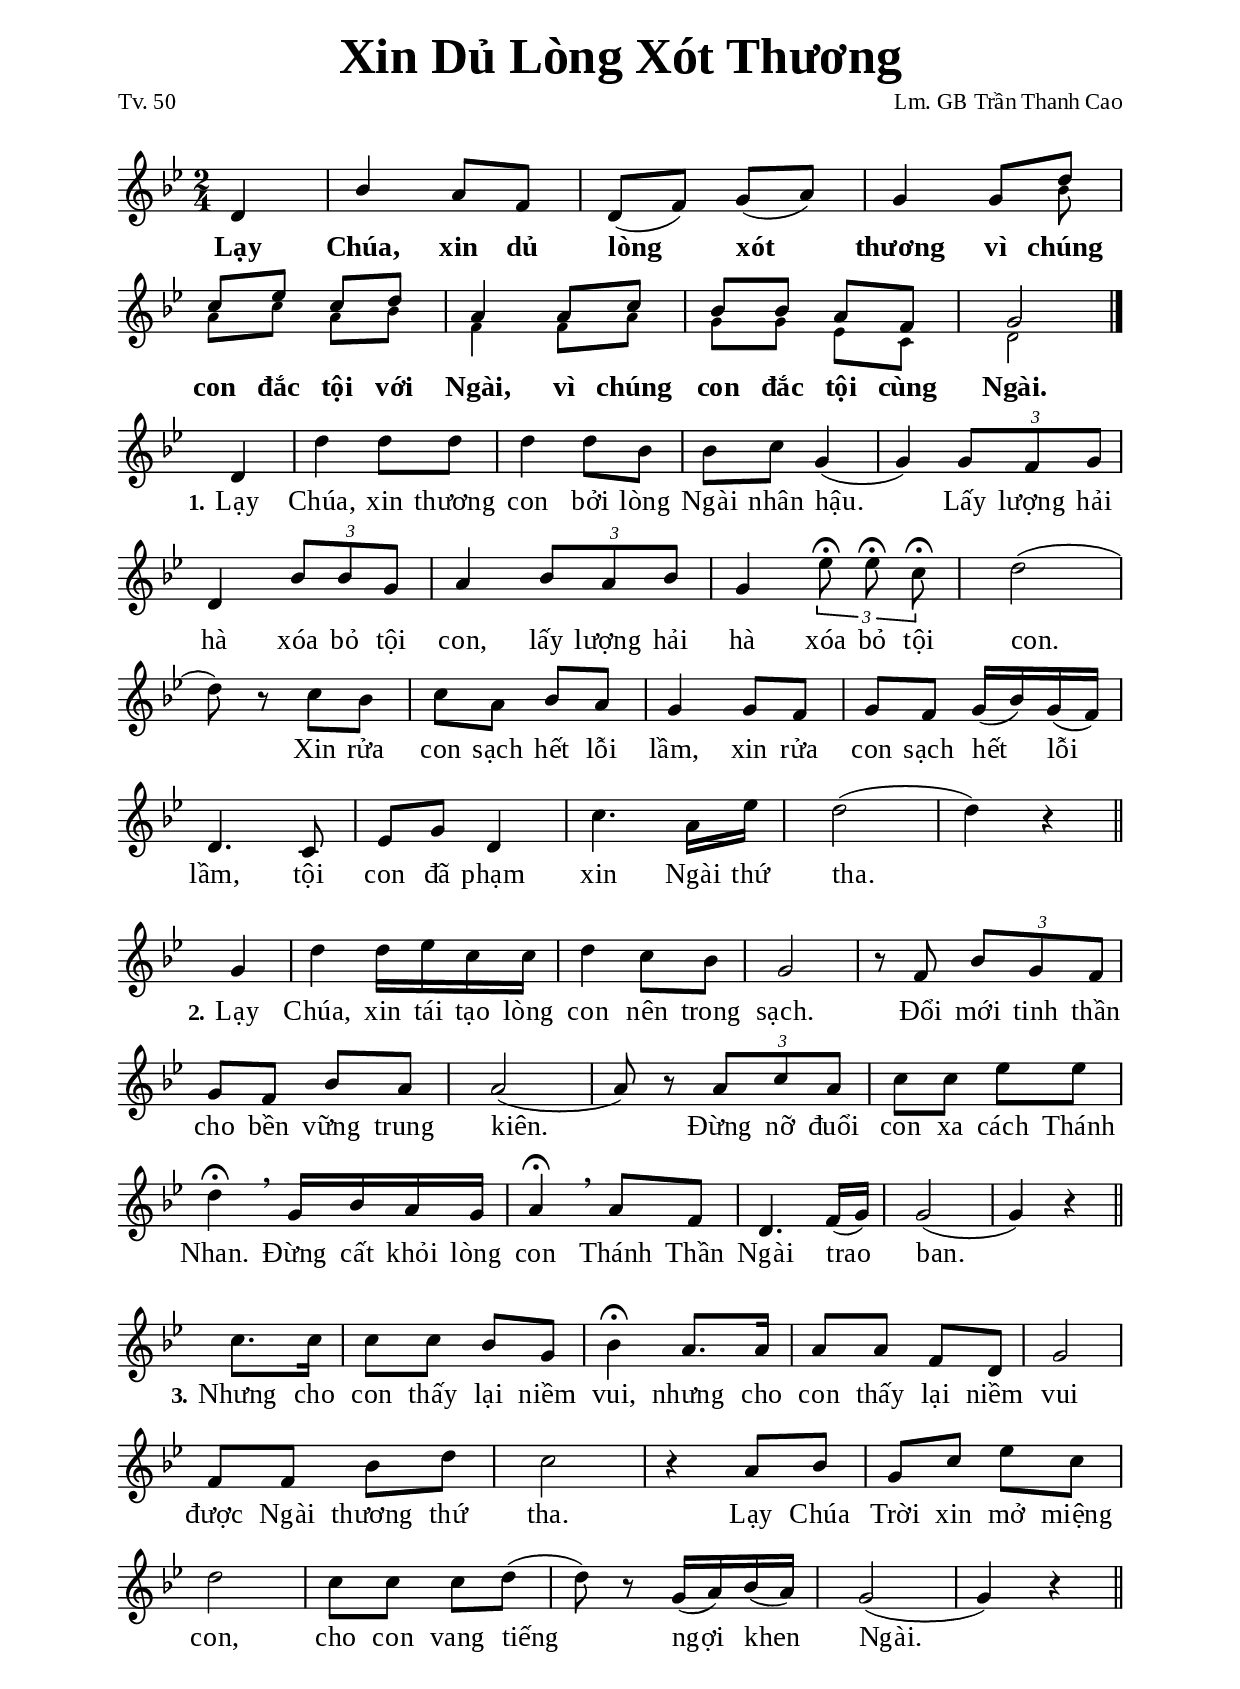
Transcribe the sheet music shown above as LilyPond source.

% Cài đặt chung
\version "2.22.1"
\include "english.ly"

\header {
  title = \markup { \fontsize #3 "Xin Dủ Lòng Xót Thương" }
  poet = "Tv. 50"
  composer = "Lm. GB Trần Thanh Cao"
  arranger = " "
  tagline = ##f
}

\paper {
  #(set-paper-size "a4")
  top-margin = 10\mm
  bottom-margin = 10\mm
  left-margin = 20\mm
  right-margin = 20\mm
  indent = #0
  #(define fonts
    (make-pango-font-tree
      "Liberation Serif"
      "Liberation Serif"
      "Liberation Serif"
      (/ 20 20)))
  page-count = #1
}

% Nhạc điệp khúc
nhacDiepKhucSop = \relative c' {
  \partial 4 d4 |
  bf' a8 f |
  d _(f) g _(a) |
  g4 g8 d' |
  c ef c d |
  a4 a8 c |
  bf bf a f |
  g2 \bar "|."
}

nhacDiepKhucBas = \relative c'' {
  \skip 4
  \skip 2
  \skip 2
  \skip 4. bf8 |
  a c a bf |
  f4 f8 a |
  g g ef c |
  d2
}

% Nhạc phiên khúc
nhacPhienKhucMot = \relative c' {
  \partial 4 d4 |
  d' d8 d |
  d4 d8 bf |
  bf c g4 ( |
  g) \tuplet 3/2 { g8 f g } |
  d4 \tuplet 3/2 { bf'8 bf g } |
  a4 \tuplet 3/2 { bf8 a bf } |
  \autoBeamOff
  g4 \tuplet 3/2 { ef'8 \fermata ef \fermata c \fermata } |
  \autoBeamOn
  d2 ( |
  d8) r c bf |
  c a bf a |
  g4 g8 f |
  g f g16 (bf) g (f) |
  d4. c8 |
  ef g d4 |
  c'4. a16 ef' |
  d2 ( |
  d4) r \bar "||"
}

nhacPhienKhucHai = \relative c'' {
  \partial 4 g4 |
  d' d16 ef c c |
  d4 c8 bf |
  g2 |
  r8 f \tuplet 3/2 { bf8 g f } |
  g f bf a |
  a2 ( |
  a8) r \tuplet 3/2 { a8 c a } |
  c8 c ef ef |
  d4 \fermata \breathe g,16 bf a g |
  a4 \fermata \breathe a8 f |
  d4. f16 (g) |
  g2 ( |
  g4) r \bar "||"
}

nhacPhienKhucBa = \relative c'' {
  \partial 4 c8. c16 |
  c8 c bf g |
  bf4 \fermata a8. a16 |
  a8 a f d |
  g2 |
  f8 f bf d |
  c2 |
  r4 a8 bf |
  g c ef c |
  d2 |
  c8 c c d ( |
  d) r g,16 (a) bf (a) |
  g2 ( |
  g4) r \bar "||"
}

% Lời điệp khúc
loiDiepKhuc = \lyricmode {
  Lạy Chúa, xin dủ lòng xót thương
  vì chúng con đắc tội với Ngài,
  vì chúng con đắc tội cùng Ngài.
}

% Lời phiên khúc
loiPhienKhucMot = \lyricmode {
  \set stanza = #"1."
  Lạy Chúa, xin thương con bởi lòng Ngài nhân hậu.
  Lấy lượng hải hà xóa bỏ tội con,
  lấy lượng hải hà xóa bỏ tội con.
  Xin rửa con sạch hết lỗi lầm,
  xin rửa con sạch hết lỗi lầm,
  tội con đã phạm xin Ngài thứ tha.
}

loiPhienKhucHai = \lyricmode {
  \set stanza = #"2."
  Lạy Chúa, xin tái tạo lòng con nên trong sạch.
  Đổi mới tinh thần cho bền vững trung kiên.
  Đừng nỡ đuổi con xa cách Thánh Nhan.
  Đừng cất khỏi lòng con Thánh Thần Ngài trao ban.
}

loiPhienKhucBa = \lyricmode {
  \set stanza = #"3."
  Nhưng cho con thấy lại niềm vui,
  nhưng cho con thấy lại niềm vui
  được Ngài thương thứ tha.
  Lạy Chúa Trời xin mở miệng con,
  cho con vang tiếng ngợi khen Ngài.
}


% Dàn trang
\score {
  \new ChoirStaff <<
    \new Staff = diepKhuc \with {
        \consists "Merge_rests_engraver"
        %\magnifyStaff #(magstep +1)
      }
      <<
      \new Voice = beSop {
        \voiceOne \key bf \major \time 2/4 \nhacDiepKhucSop
      }
      \new Voice = beBas {
        \override NoteHead.font-size = #-2
        \voiceTwo \key bf \major \time 2/4 \nhacDiepKhucBas
      }
    >>
    \new Lyrics \lyricsto beSop \loiDiepKhuc
  >>
  \layout {
    \override Lyrics.LyricText.font-series = #'bold
    \override Lyrics.LyricText.font-size = #+2
    \override Lyrics.LyricSpace.minimum-distance = #2.0
    \override Score.BarNumber.break-visibility = ##(#f #f #f)
    \override Score.SpacingSpanner.uniform-stretching = ##t
  }
}

\score {
  \new ChoirStaff <<
    \new Staff = phienKhuc \with {
        %\magnifyStaff #(magstep +1)
      }
      <<
      \new Voice = beSop {
        \key bf \major \time 2/4 \nhacPhienKhucMot
      }
    >>
    \new Lyrics \lyricsto beSop \loiPhienKhucMot
  >>
  \layout {
    \override Staff.TimeSignature.transparent = ##t
    \override Lyrics.LyricText.font-size = #+2
    \override Lyrics.LyricSpace.minimum-distance = #1.0
    \override Score.BarNumber.break-visibility = ##(#f #f #f)
    \override Score.SpacingSpanner.uniform-stretching = ##t
  }
}

\score {
  \new ChoirStaff <<
    \new Staff = phienKhuc \with {
        %\magnifyStaff #(magstep +1)
      }
      <<
      \new Voice = beSop {
        \key bf \major \time 2/4 \nhacPhienKhucHai
      }
    >>
    \new Lyrics \lyricsto beSop \loiPhienKhucHai
  >>
  \layout {
    \override Staff.TimeSignature.transparent = ##t
    \override Lyrics.LyricText.font-size = #+2
    \override Lyrics.LyricSpace.minimum-distance = #1.2
    \override Score.BarNumber.break-visibility = ##(#f #f #f)
    \override Score.SpacingSpanner.uniform-stretching = ##t
  }
}

\score {
  \new ChoirStaff <<
    \new Staff = phienKhuc \with {
        %\magnifyStaff #(magstep +1)
      }
      <<
      \new Voice = beSop {
        \key bf \major \time 2/4 \nhacPhienKhucBa
      }
    >>
    \new Lyrics \lyricsto beSop \loiPhienKhucBa
  >>
  \layout {
    \override Staff.TimeSignature.transparent = ##t
    \override Lyrics.LyricText.font-size = #+2
    \override Lyrics.LyricSpace.minimum-distance = #1.5
    \override Score.BarNumber.break-visibility = ##(#f #f #f)
    \override Score.SpacingSpanner.uniform-stretching = ##t
  }
}
